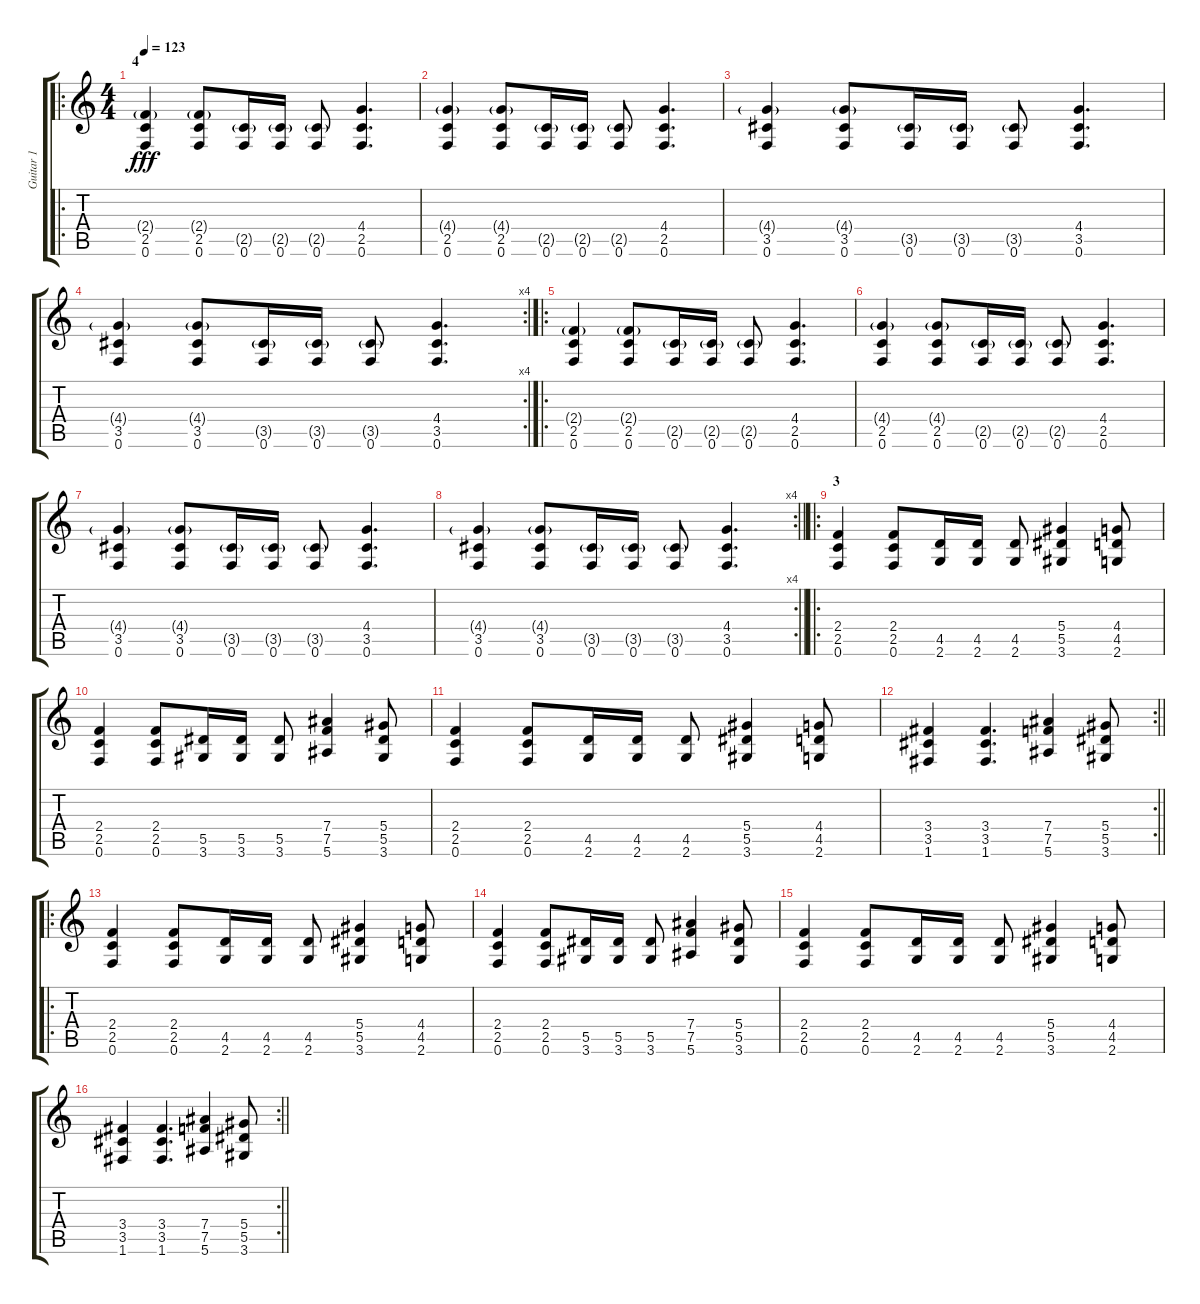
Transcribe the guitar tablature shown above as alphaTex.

\track ("Guitar 1 " "Guitar 1 ") {instrument distortionguitar}
\staff {score tabs}
\tuning (F4 C4 Ab3 Eb3 Bb2 F2) {hide}
\ro
\ts (4 4)
\section ("" "4")
\tempo 123
\clef g2
\ks c
(2.4{g} 2.5 0.6).4{dy fff} (2.4{g} 2.5 0.6).8 (2.5{g} 0.6).16 (2.5{g} 0.6).16 (2.5{g} 0.6).8 (4.4 2.5 0.6).4{d} |
(4.4{g} 2.5 0.6).4 (4.4{g} 2.5 0.6).8 (2.5{g} 0.6).16 (2.5{g} 0.6).16 (2.5{g} 0.6).8 (4.4 2.5 0.6).4{d} |
(4.4{g} 3.5 0.6).4 (4.4{g} 3.5 0.6).8 (3.5{g} 0.6).16 (3.5{g} 0.6).16 (3.5{g} 0.6).8 (4.4 3.5 0.6).4{d} |
\rc 4
(4.4{g} 3.5 0.6).4 (4.4{g} 3.5 0.6).8 (3.5{g} 0.6).16 (3.5{g} 0.6).16 (3.5{g} 0.6).8 (4.4 3.5 0.6).4{d} |
\ro
(2.4{g} 2.5 0.6).4 (2.4{g} 2.5 0.6).8 (2.5{g} 0.6).16 (2.5{g} 0.6).16 (2.5{g} 0.6).8 (4.4 2.5 0.6).4{d} |
(4.4{g} 2.5 0.6).4 (4.4{g} 2.5 0.6).8 (2.5{g} 0.6).16 (2.5{g} 0.6).16 (2.5{g} 0.6).8 (4.4 2.5 0.6).4{d} |
(4.4{g} 3.5 0.6).4 (4.4{g} 3.5 0.6).8 (3.5{g} 0.6).16 (3.5{g} 0.6).16 (3.5{g} 0.6).8 (4.4 3.5 0.6).4{d} |
\rc 4
\barLineRight lightlight
(4.4{g} 3.5 0.6).4 (4.4{g} 3.5 0.6).8 (3.5{g} 0.6).16 (3.5{g} 0.6).16 (3.5{g} 0.6).8 (4.4 3.5 0.6).4{d} |
\ro
\section ("" "3")
(2.4 2.5 0.6).4 (2.4 2.5 0.6).8 (4.5 2.6).16 (4.5 2.6).16 (4.5 2.6).8 (5.4 5.5 3.6).4 (4.4 4.5 2.6).8 |
(2.4 2.5 0.6).4 (2.4 2.5 0.6).8 (5.5 3.6).16 (5.5 3.6).16 (5.5 3.6).8 (7.4 7.5 5.6).4 (5.4 5.5 3.6).8 |
(2.4 2.5 0.6).4 (2.4 2.5 0.6).8 (4.5 2.6).16 (4.5 2.6).16 (4.5 2.6).8 (5.4 5.5 3.6).4 (4.4 4.5 2.6).8 |
\rc 2
\barLineRight lightlight
(3.4 3.5 1.6).4 (3.4 3.5 1.6).4{d} (7.4 7.5 5.6).4 (5.4 5.5 3.6).8 |
\ro
\section ("" "")
(2.4 2.5 0.6).4 (2.4 2.5 0.6).8 (4.5 2.6).16 (4.5 2.6).16 (4.5 2.6).8 (5.4 5.5 3.6).4 (4.4 4.5 2.6).8 |
(2.4 2.5 0.6).4 (2.4 2.5 0.6).8 (5.5 3.6).16 (5.5 3.6).16 (5.5 3.6).8 (7.4 7.5 5.6).4 (5.4 5.5 3.6).8 |
(2.4 2.5 0.6).4 (2.4 2.5 0.6).8 (4.5 2.6).16 (4.5 2.6).16 (4.5 2.6).8 (5.4 5.5 3.6).4 (4.4 4.5 2.6).8 |
\rc 2
\barLineRight lightlight
(3.4 3.5 1.6).4 (3.4 3.5 1.6).4{d} (7.4 7.5 5.6).4 (5.4 5.5 3.6).8
